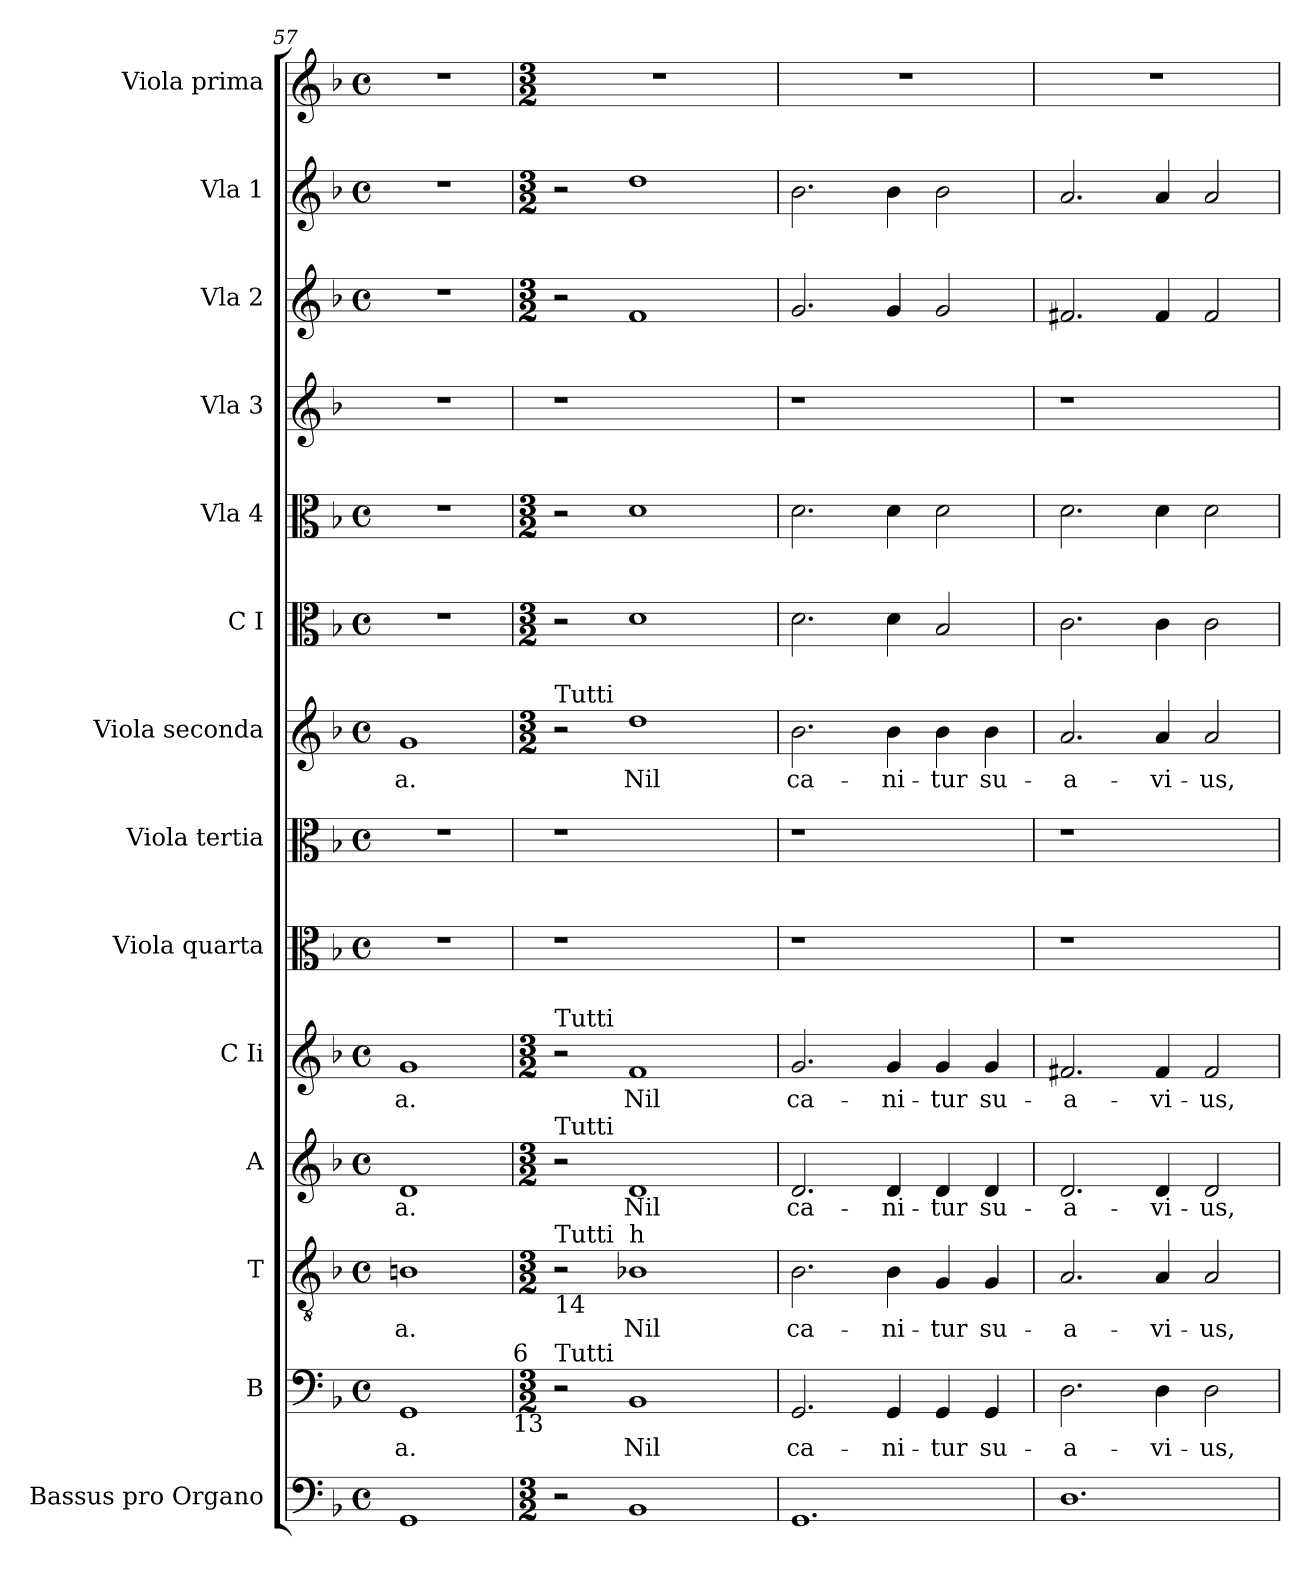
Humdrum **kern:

**kern	**kern	**text	**kern	**text	**kern	**text	**kern	**text	**kern	**kern	**kern	**text	**kern	**kern	**kern	**kern	**kern	**kern
*part14	*part13	*part13	*part12	*part12	*part11	*part11	*part10	*part10	*part9	*part8	*part7	*part7	*part6	*part5	*part4	*part3	*part2	*part1
*staff14	*staff13	*staff13	*staff12	*staff12	*staff11	*staff11	*staff10	*staff10	*staff9	*staff8	*staff7	*staff7	*staff6	*staff5	*staff4	*staff3	*staff2	*staff1
*I"Bassus pro Organo	*I"B	*	*I"T	*	*I"A	*	*I"C Ii	*	*I"Viola quarta	*I"Viola tertia	*I"Viola seconda	*	*I"C I	*I"Vla 4	*I"Vla 3	*I"Vla 2	*I"Vla 1	*I"Viola prima
*I'B p.O.	*I'B	*	*I'T	*	*I'A	*	*I'C Ii	*	*I'Vla 4	*I'Vla 3	*I'Vla 2	*	*	*I'Vla 3	*I'Vla 2	*I'Vla 1	*I'Vla 1	*I'Vla 1
*clefF4	*clefF4	*	*clefGv2	*	*clefG2	*	*clefG2	*	*clefC3	*clefC3	*clefG2	*	*clefC3	*clefC3	*clefG2	*clefG2	*clefG2	*clefG2
*k[b-]	*k[b-]	*	*k[b-]	*	*k[b-]	*	*k[b-]	*	*k[b-]	*k[b-]	*k[b-]	*	*k[b-]	*k[b-]	*k[b-]	*k[b-]	*k[b-]	*k[b-]
*F:	*F:	*	*F:	*	*F:	*	*F:	*	*F:	*F:	*F:	*	*F:	*F:	*F:	*F:	*F:	*F:
*M4/4	*M4/4	*	*M4/4	*	*M4/4	*	*M4/4	*	*M4/4	*M4/4	*M4/4	*	*M4/4	*M4/4	*	*M4/4	*M4/4	*M4/4
*met(c)	*met(c)	*	*met(c)	*	*met(c)	*	*met(c)	*	*met(c)	*met(c)	*met(c)	*	*met(c)	*met(c)	*	*met(c)	*met(c)	*met(c)
=57	=57	=57	=57	=57	=57	=57	=57	=57	=57	=57	=57	=57	=57	=57	=57	=57	=57	=57
!	!	!LO:LY:b	!	!LO:LY:b	!	!LO:LY:b	!	!LO:LY:b	!	!	!	!LO:LY:b	!	!	!	!	!	!
1GG	1GG	-a.	1Bn	-a.	1d	-a.	1g	-a.	1r	1r	1g	-a.	1r	1r	1r	1r	1r	1r
!	!LO:TX:a:t=6	!	!	!	!	!	!	!	!	!	!	!	!	!	!	!	!	!
!	!LO:TX:b:t=13	!	!	!	!	!	!	!	!	!	!	!	!	!	!	!	!	!
!!LO:PB:g=z
=58	=58	=58	=58	=58	=58	=58	=58	=58	=58	=58	=58	=58	=58	=58	=58	=58	=58	=58
*M3/2	*M3/2	*	*M3/2	*	*M3/2	*	*M3/2	*	*	*	*M3/2	*	*M3/2	*M3/2	*	*M3/2	*M3/2	*M3/2
!	!	!	!	!	!	!	!	!	!	!	!LO:TX:a:t=Tutti	!	!	!	!	!	!	!
!	!	!	!	!	!	!	!LO:TX:a:t=Tutti	!	!	!	!	!	!	!	!	!	!	!
!	!	!	!	!	!LO:TX:a:t=Tutti	!	!	!	!	!	!	!	!	!	!	!	!	!
!	!	!	!LO:TX:a:t=Tutti	!	!	!	!	!	!	!	!	!	!	!	!	!	!	!
!	!	!	!LO:TX:b:t=14	!	!	!	!	!	!	!	!	!	!	!	!	!	!	!
!	!LO:TX:a:t=Tutti	!	!	!	!	!	!	!	!	!	!	!	!	!	!	!	!	!
2r	2r	.	2r	.	2r	.	2r	.	1r	1r	2r	.	2r	2r	1r	2r	2r	1.r
!	!	!	!LO:TX:a:t=h	!	!	!	!	!	!	!	!	!	!	!	!	!	!	!
!	!	!LO:LY:b	!	!LO:LY:b	!	!LO:LY:b	!	!LO:LY:b	!	!	!	!LO:LY:b	!	!	!	!	!	!
1BB-	1BB-	Nil	1B-X	Nil	1d	Nil	1f	Nil	.	.	1dd	Nil	1d	1d	.	1f	1dd	.
.	.	.	.	.	.	.	.	.	2ryy	2ryy	.	.	.	.	2ryy	.	.	.
=59	=59	=59	=59	=59	=59	=59	=59	=59	=59	=59	=59	=59	=59	=59	=59	=59	=59	=59
!	!	!LO:LY:b	!	!LO:LY:b	!	!LO:LY:b	!	!LO:LY:b	!	!	!	!LO:LY:b	!	!	!	!	!	!
1.GG	2.GG/	ca-	2.B-\	ca-	2.d/	ca-	2.g/	ca-	1r	1r	2.b-\	ca-	2.d\	2.d\	1r	2.g/	2.b-\	1.r
!	!	!LO:LY:b	!	!LO:LY:b	!	!LO:LY:b	!	!LO:LY:b	!	!	!	!LO:LY:b	!	!	!	!	!	!
.	4GG/	-ni-	4B-\	-ni-	4d/	-ni-	4g/	-ni-	.	.	4b-\	-ni-	4d\	4d\	.	4g/	4b-\	.
!	!	!LO:LY:b	!	!LO:LY:b	!	!LO:LY:b	!	!LO:LY:b	!	!	!	!LO:LY:b	!	!	!	!	!	!
.	4GG/	-tur	4G/	-tur	4d/	-tur	4g/	-tur	2ryy	2ryy	4b-\	-tur	2B-/	2d\	2ryy	2g/	2b-\	.
!	!	!LO:LY:b	!	!LO:LY:b	!	!LO:LY:b	!	!LO:LY:b	!	!	!	!LO:LY:b	!	!	!	!	!	!
.	4GG/	su-	4G/	su-	4d/	su-	4g/	su-	.	.	4b-\	su-	.	.	.	.	.	.
=60	=60	=60	=60	=60	=60	=60	=60	=60	=60	=60	=60	=60	=60	=60	=60	=60	=60	=60
!	!	!LO:LY:b	!	!LO:LY:b	!	!LO:LY:b	!	!LO:LY:b	!	!	!	!LO:LY:b	!	!	!	!	!	!
1.D	2.D\	-a-	2.A/	-a-	2.d/	-a-	2.f#X/	-a-	1r	1r	2.a/	-a-	2.c\	2.d\	1r	2.f#X/	2.a/	1.r
!	!	!LO:LY:b	!	!LO:LY:b	!	!LO:LY:b	!	!LO:LY:b	!	!	!	!LO:LY:b	!	!	!	!	!	!
.	4D\	-vi-	4A/	-vi-	4d/	-vi-	4f#/	-vi-	.	.	4a/	-vi-	4c\	4d\	.	4f#/	4a/	.
!	!	!LO:LY:b	!	!LO:LY:b	!	!LO:LY:b	!	!LO:LY:b	!	!	!	!LO:LY:b	!	!	!	!	!	!
.	2D\	-us,	2A/	-us,	2d/	-us,	2f#/	-us,	2ryy	2ryy	2a/	-us,	2c\	2d\	2ryy	2f#/	2a/	.
=	=	=	=	=	=	=	=	=	=	=	=	=	=	=	=	=	=	=
*-	*-	*-	*-	*-	*-	*-	*-	*-	*-	*-	*-	*-	*-	*-	*-	*-	*-	*-
